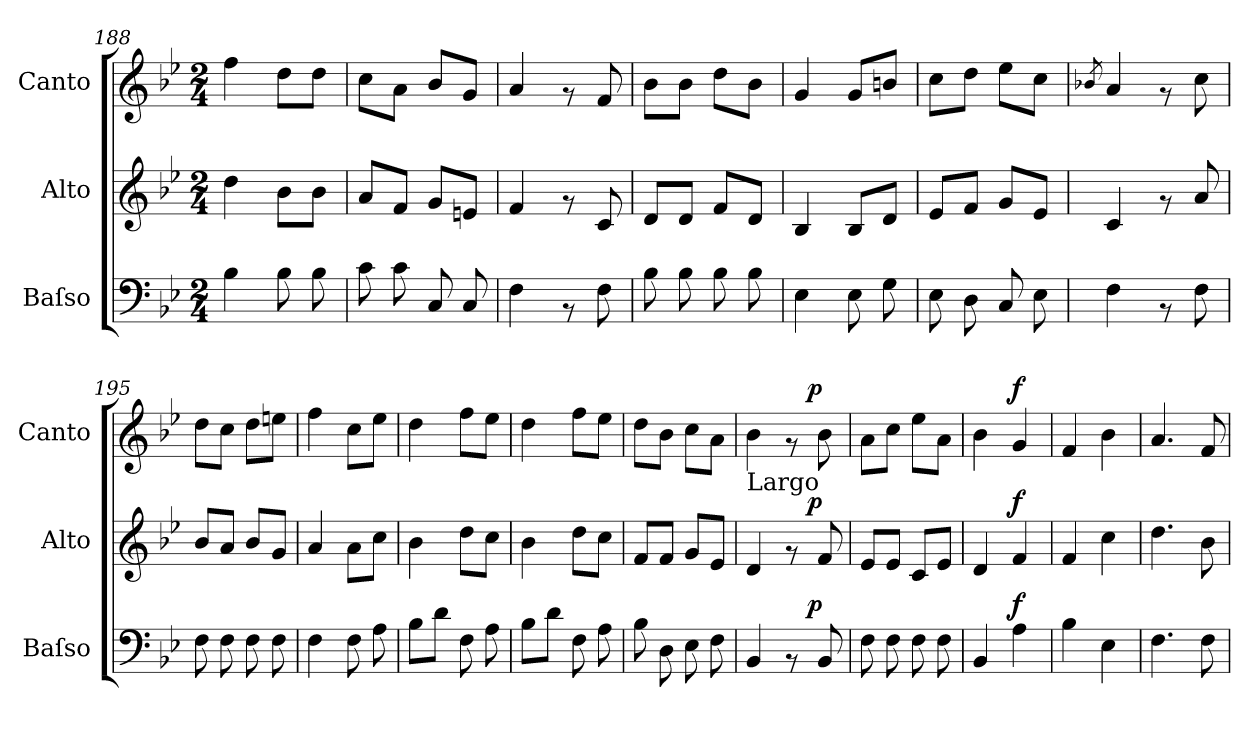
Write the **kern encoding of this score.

**kern	**dynam	**kern	**dynam	**kern	**dynam
*part3	*part3	*part2	*part2	*part1	*part1
*staff3	*staff3	*staff2	*staff2	*staff1	*staff1
*I"Baſso	*	*I"Alto	*	*I"Canto	*
*I'Baſso	*	*I'Alto	*	*I'Canto	*
!!LO:LB:g=z
*clefF4	*	*clefG2	*	*clefG2	*
*k[b-e-]	*	*k[b-e-]	*	*k[b-e-]	*
*B-:	*	*B-:	*	*B-:	*
*M2/4	*	*M2/4	*	*M2/4	*
=188	=188	=188	=188	=188	=188
4B-\	.	4dd\	.	4ff\	.
8B-\	.	8b-\L	.	8dd\L	.
8B-\	.	8b-\J	.	8dd\J	.
=189	=189	=189	=189	=189	=189
8c\	.	8a/L	.	8cc\L	.
8c\	.	8f/J	.	8a\J	.
8C/	.	8g/L	.	8b-/L	.
8C/	.	8en/J	.	8g/J	.
=190	=190	=190	=190	=190	=190
4F\	.	4f/	.	4a/	.
8rAA	.	8rf	.	8rf	.
8F\	.	8c/	.	8f/	.
=191	=191	=191	=191	=191	=191
8B-\	.	8d/L	.	8b-\L	.
8B-\	.	8d/J	.	8b-\J	.
8B-\	.	8f/L	.	8dd\L	.
8B-\	.	8d/J	.	8b-\J	.
=192	=192	=192	=192	=192	=192
4E-\	.	4B-/	.	4g/	.
8E-\	.	8B-/L	.	8g/L	.
8G\	.	8d/J	.	8bn/J	.
=193	=193	=193	=193	=193	=193
8E-\	.	8e-/L	.	8cc\L	.
8D\	.	8f/J	.	8dd\J	.
8C/	.	8g/L	.	8ee-\L	.
8E-\	.	8e-/J	.	8cc\J	.
!!LO:LB:g=z
=194	=194	=194	=194	=194	=194
.	.	.	.	8qb-X/	.
4F\	.	4c/	.	4a/	.
8rAA	.	8rf	.	8rf	.
8F\	.	8a/	.	8cc\	.
=195	=195	=195	=195	=195	=195
8F\	.	8b-/L	.	8dd\L	.
8F\	.	8a/J	.	8cc\J	.
8F\	.	8b-/L	.	8dd\L	.
8F\	.	8g/J	.	8een\J	.
=196	=196	=196	=196	=196	=196
4F\	.	4a/	.	4ff\	.
8F\	.	8a\L	.	8cc\L	.
8A\	.	8cc\J	.	8ee-\J	.
=197	=197	=197	=197	=197	=197
8B-\L	.	4b-\	.	4dd\	.
8d\J	.	.	.	.	.
8F\	.	8dd\L	.	8ff\L	.
8A\	.	8cc\J	.	8ee-\J	.
=198	=198	=198	=198	=198	=198
8B-\L	.	4b-\	.	4dd\	.
8d\J	.	.	.	.	.
8F\	.	8dd\L	.	8ff\L	.
8A\	.	8cc\J	.	8ee-\J	.
=199	=199	=199	=199	=199	=199
8B-\	.	8f/L	.	8dd\L	.
8D\	.	8f/J	.	8b-\J	.
8E-\	.	8g/L	.	8cc\L	.
8F\	.	8e-/J	.	8a\J	.
!!LO:PB:g=z
=200	=200	=200	=200	=200	=200
*^	*	*^	*	*^	*
!	!	!	!	!	!	!LO:TX:b:t=Largo	!	!
4BB-/	4ryy	.	4d/	4ryy	.	4b-\	4ryy	.
8rAA	16.ryy	.	8rf	16.ryy	.	8rf	16.ryy	.
!	!	!LO:DY:a	!	!	!LO:DY:a	!	!	!LO:DY:a
.	8ryy	p	.	8ryy	p	.	8ryy	p
8BB-/	.	.	8f/	.	.	8b-\	.	.
.	32ryy	.	.	32ryy	.	.	32ryy	.
*v	*v	*	*	*	*	*v	*v	*
*	*	*v	*v	*	*	*
=201	=201	=201	=201	=201	=201
8F\	.	8e-/L	.	8a\L	.
8F\	.	8e-/J	.	8cc\J	.
8F\	.	8c/L	.	8ee-\L	.
8F\	.	8e-/J	.	8a\J	.
=202	=202	=202	=202	=202	=202
4BB-/	.	4d/	.	4b-\	.
!	!LO:DY:a	!	!LO:DY:a	!	!LO:DY:a
4A\	f	4f/	f	4g/	f
=203	=203	=203	=203	=203	=203
4B-\	.	4f/	.	4f/	.
4E-\	.	4cc\	.	4b-\	.
=204	=204	=204	=204	=204	=204
4.F\	.	4.dd\	.	4.a/	.
8F\	.	8b-\	.	8f/	.
=	=	=	=	=	=
*-	*-	*-	*-	*-	*-
